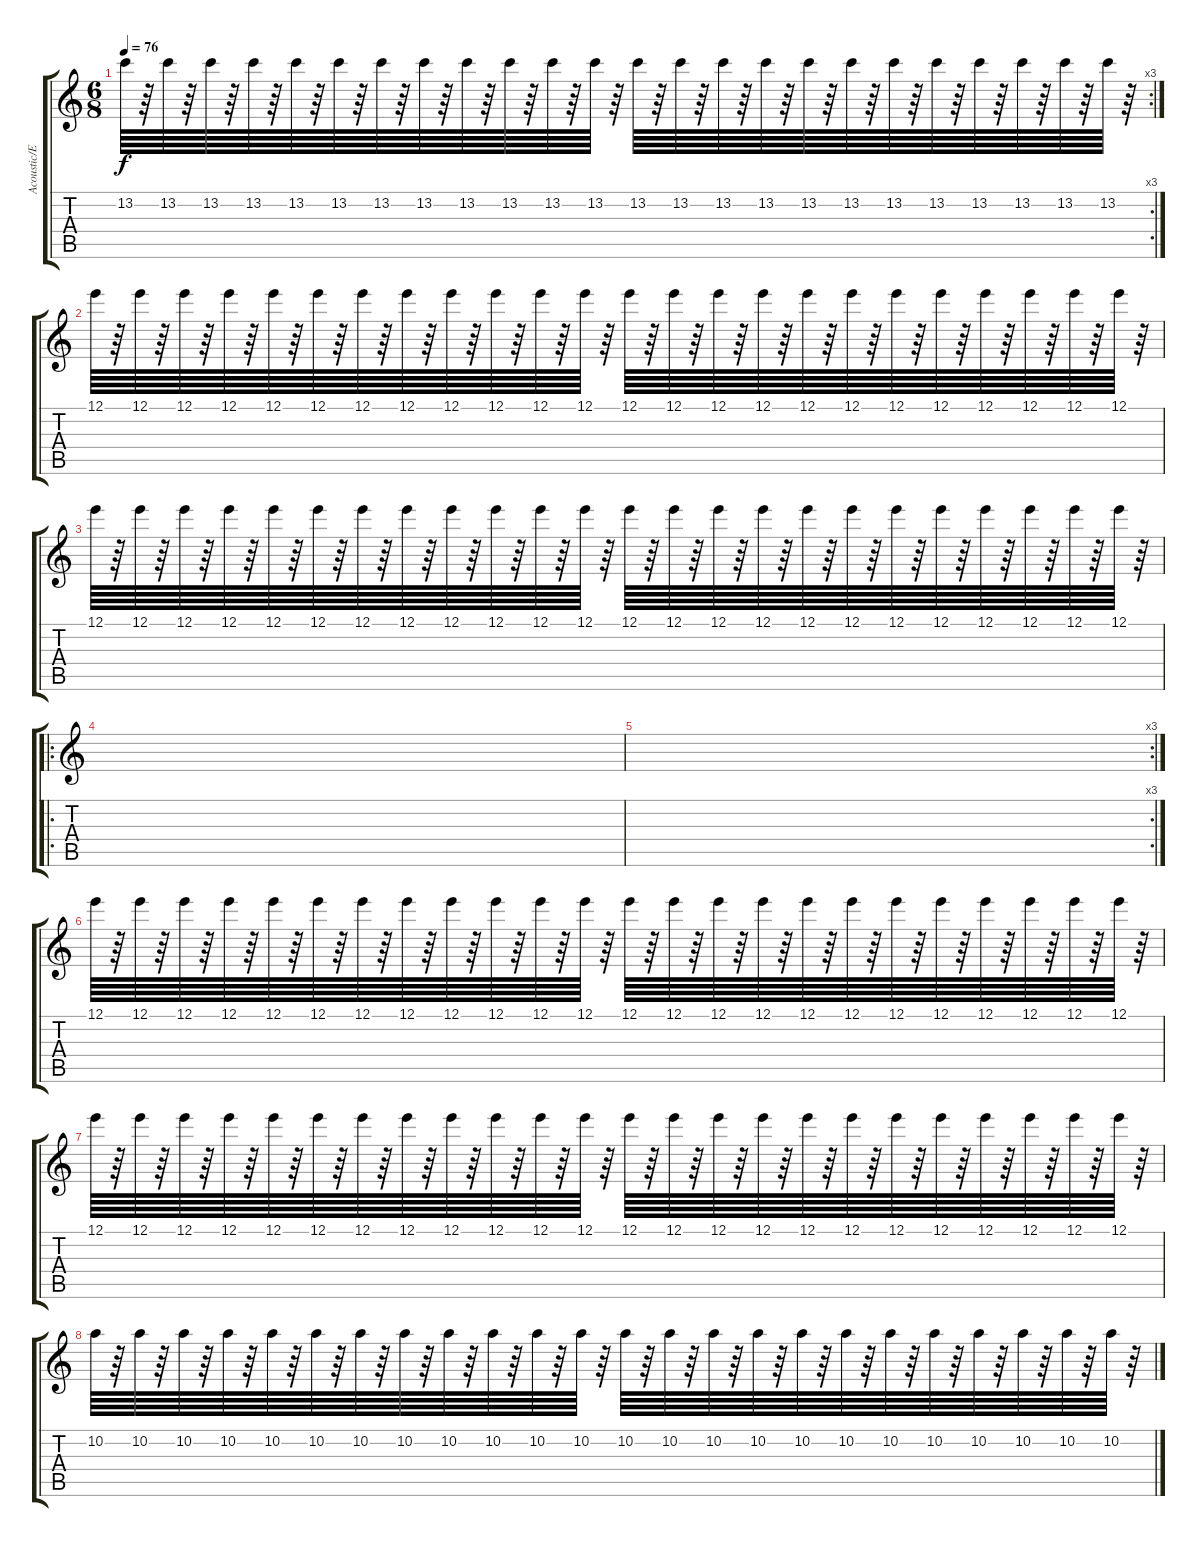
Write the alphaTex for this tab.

\track ("Acoustic/Extra Lead" "Acoustic/E") {instrument acousticguitarsteel}
\staff {score tabs}
\tuning (E4 B3 G3 D3 A2 E2) {hide}
\rc 3
\ts (6 8)
\tempo 76
\clef g2
\ks c
13.2.64{dy f} r.64 13.2.64 r.64 13.2.64 r.64 13.2.64 r.64 13.2.64 r.64 13.2.64 r.64 13.2.64 r.64 13.2.64 r.64 13.2.64 r.64 13.2.64 r.64 13.2.64 r.64 13.2.64 r.64 13.2.64 r.64 13.2.64 r.64 13.2.64 r.64 13.2.64 r.64 13.2.64 r.64 13.2.64 r.64 13.2.64 r.64 13.2.64 r.64 13.2.64 r.64 13.2.64 r.64 13.2.64 r.64 13.2.64 r.64 |
12.1.64{volume 0} r.64 12.1.64 r.64 12.1.64 r.64 12.1.64 r.64 12.1.64 r.64 12.1.64 r.64 12.1.64 r.64 12.1.64 r.64 12.1.64 r.64 12.1.64 r.64 12.1.64 r.64 12.1.64 r.64 12.1.64 r.64 12.1.64 r.64 12.1.64 r.64 12.1.64 r.64 12.1.64 r.64 12.1.64 r.64 12.1.64 r.64 12.1.64 r.64 12.1.64 r.64 12.1.64 r.64 12.1.64 r.64 12.1.64 r.64 |
12.1.64 r.64 12.1.64 r.64 12.1.64 r.64 12.1.64 r.64 12.1.64 r.64 12.1.64 r.64 12.1.64 r.64 12.1.64 r.64 12.1.64 r.64 12.1.64 r.64 12.1.64 r.64 12.1.64 r.64 12.1.64 r.64 12.1.64 r.64 12.1.64 r.64 12.1.64 r.64 12.1.64 r.64 12.1.64 r.64 12.1.64 r.64 12.1.64 r.64 12.1.64 r.64 12.1.64 r.64 12.1.64 r.64 12.1.64 r.64 |
\ro
|
\rc 3
|
12.1.64{volume 13} r.64 12.1.64 r.64 12.1.64 r.64 12.1.64 r.64 12.1.64 r.64 12.1.64 r.64 12.1.64 r.64 12.1.64 r.64 12.1.64 r.64 12.1.64 r.64 12.1.64 r.64 12.1.64 r.64 12.1.64 r.64 12.1.64 r.64 12.1.64 r.64 12.1.64 r.64 12.1.64 r.64 12.1.64 r.64 12.1.64 r.64 12.1.64 r.64 12.1.64 r.64 12.1.64 r.64 12.1.64 r.64 12.1.64 r.64 |
12.1.64 r.64 12.1.64 r.64 12.1.64 r.64 12.1.64 r.64 12.1.64 r.64 12.1.64 r.64 12.1.64 r.64 12.1.64 r.64 12.1.64 r.64 12.1.64 r.64 12.1.64 r.64 12.1.64 r.64 12.1.64 r.64 12.1.64 r.64 12.1.64 r.64 12.1.64 r.64 12.1.64 r.64 12.1.64 r.64 12.1.64 r.64 12.1.64 r.64 12.1.64 r.64 12.1.64 r.64 12.1.64 r.64 12.1.64 r.64 |
10.2.64 r.64 10.2.64 r.64 10.2.64 r.64 10.2.64 r.64 10.2.64 r.64 10.2.64 r.64 10.2.64 r.64 10.2.64 r.64 10.2.64 r.64 10.2.64 r.64 10.2.64 r.64 10.2.64 r.64 10.2.64 r.64 10.2.64 r.64 10.2.64 r.64 10.2.64 r.64 10.2.64 r.64 10.2.64 r.64 10.2.64 r.64 10.2.64 r.64 10.2.64 r.64 10.2.64 r.64 10.2.64 r.64 10.2.64 r.64
